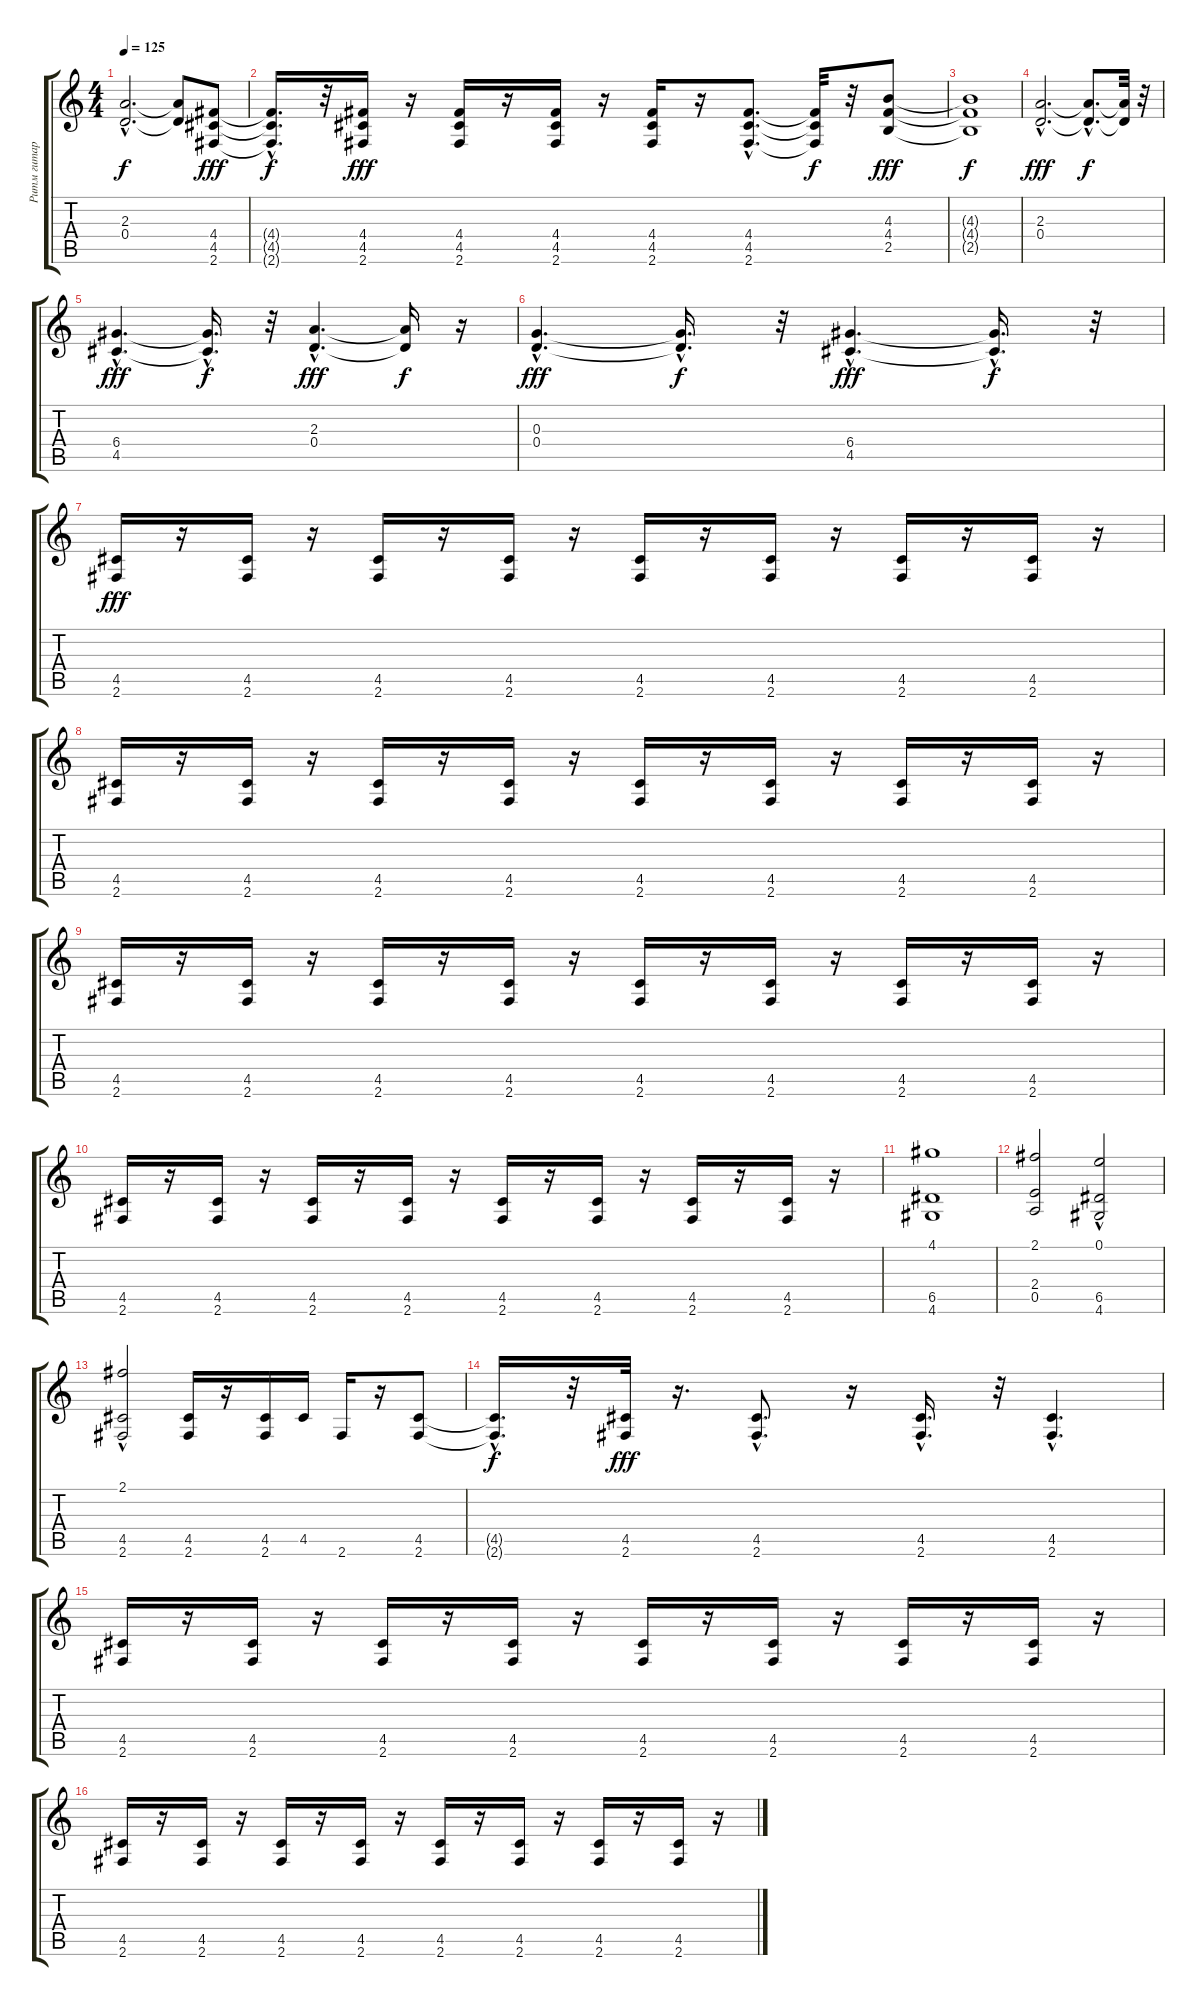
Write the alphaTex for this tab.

\track ("Ритм гитара" "Ритм гитар") {instrument distortionguitar}
\staff {score tabs}
\tuning (E4 B3 G3 D3 A2 E2) {hide}
\ts (4 4)
\tempo 125
\clef g2
\ks c
(2.3{hac t} 0.4{hac t}).2{d dy f} (2.3{t} 0.4{t}).8 (4.4 4.5 2.6).8{dy fff} |
(4.4{hac t} 4.5{hac t} 2.6{hac t}).16{d dy f} r.32 (4.4 4.5 2.6).16{dy fff} r.16 (4.4 4.5 2.6).16 r.16 (4.4 4.5 2.6).16 r.16 (4.4 4.5 2.6).16 r.16 (4.4{hac} 4.5{hac} 2.6{hac}).8{d} (4.4{t} 4.5{t} 2.6{t}).32{dy f} r.32 (4.3 4.4 2.5).8{dy fff} |
(4.3{t} 4.4{t} 2.5{t}).1{dy f} |
(2.3{hac} 0.4{hac}).2{d dy fff} (2.3{hac t} 0.4{hac t}).8{d dy f} (2.3{t} 0.4{t}).32 r.32 |
(6.4{hac} 4.5{hac}).4{d dy fff} (6.4{hac t} 4.5{hac t}).16{d dy f} r.32 (2.3{hac} 0.4{hac}).4{d dy fff} (2.3{t} 0.4{t}).16{dy f} r.16 |
(0.3{hac} 0.4{hac}).4{d dy fff} (0.3{t} 0.4{hac t}).16{d dy f} r.32 (6.4{hac} 4.5{hac}).4{d dy fff} (6.4{hac t} 4.5{hac t}).16{d dy f} r.32 |
(4.5 2.6).16{dy fff} r.16 (4.5 2.6).16 r.16 (4.5 2.6).16 r.16 (4.5 2.6).16 r.16 (4.5 2.6).16 r.16 (4.5 2.6).16 r.16 (4.5 2.6).16 r.16 (4.5 2.6).16 r.16 |
(4.5 2.6).16 r.16 (4.5 2.6).16 r.16 (4.5 2.6).16 r.16 (4.5 2.6).16 r.16 (4.5 2.6).16 r.16 (4.5 2.6).16 r.16 (4.5 2.6).16 r.16 (4.5 2.6).16 r.16 |
(4.5 2.6).16 r.16 (4.5 2.6).16 r.16 (4.5 2.6).16 r.16 (4.5 2.6).16 r.16 (4.5 2.6).16 r.16 (4.5 2.6).16 r.16 (4.5 2.6).16 r.16 (4.5 2.6).16 r.16 |
(4.5 2.6).16 r.16 (4.5 2.6).16 r.16 (4.5 2.6).16 r.16 (4.5 2.6).16 r.16 (4.5 2.6).16 r.16 (4.5 2.6).16 r.16 (4.5 2.6).16 r.16 (4.5 2.6).16 r.16 |
(4.1 6.5 4.6).1 |
(2.1 2.4 0.5).2 (0.1 6.5 4.6{hac}).2 |
(2.1 4.5{hac} 2.6{hac}).2 (4.5 2.6).16 r.16 (4.5 2.6).16 4.5.16 2.6.16 r.16 (4.5 2.6).8 |
(4.5{hac t} 2.6{hac t}).16{d dy f} r.32 (4.5 2.6).32{dy fff} r.16{d} (4.5{hac} 2.6{hac}).8{d} r.16 (4.5{hac} 2.6{hac}).16{d} r.32 (4.5{hac} 2.6).4{d} |
(4.5 2.6).16 r.16 (4.5 2.6).16 r.16 (4.5 2.6).16 r.16 (4.5 2.6).16 r.16 (4.5 2.6).16 r.16 (4.5 2.6).16 r.16 (4.5 2.6).16 r.16 (4.5 2.6).16 r.16 |
(4.5 2.6).16 r.16 (4.5 2.6).16 r.16 (4.5 2.6).16 r.16 (4.5 2.6).16 r.16 (4.5 2.6).16 r.16 (4.5 2.6).16 r.16 (4.5 2.6).16 r.16 (4.5 2.6).16 r.16
